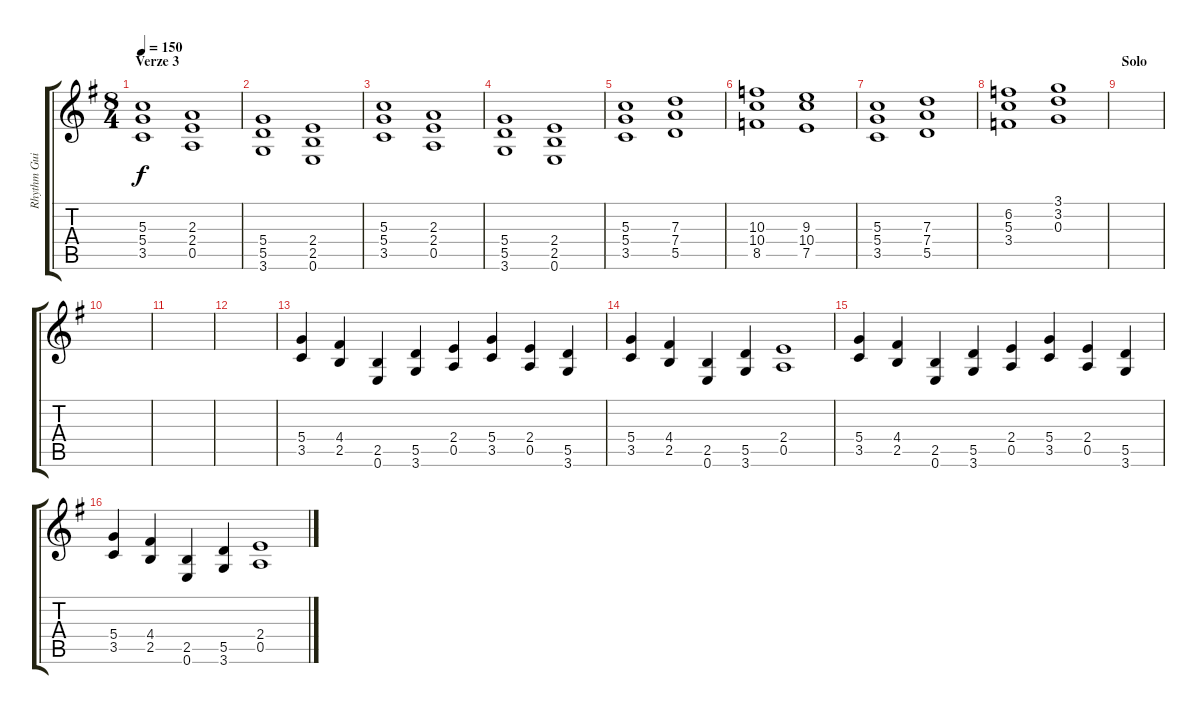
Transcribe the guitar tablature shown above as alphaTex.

\track ("Rhythm Guitar 3" "Rhythm Gui") {instrument distortionguitar}
\staff {score tabs}
\tuning (E4 B3 G3 D3 A2 E2) {hide}
\ts (8 4)
\section ("" "Verze 3")
\tempo 150
\clef g2
\ks g
(5.3 5.4 3.5).1{dy f} (2.3 2.4 0.5).1 |
(5.4 5.5 3.6).1 (2.4 2.5 0.6).1 |
(5.3 5.4 3.5).1 (2.3 2.4 0.5).1 |
(5.4 5.5 3.6).1 (2.4 2.5 0.6).1 |
(5.3 5.4 3.5).1 (7.3 7.4 5.5).1 |
(10.3 10.4 8.5).1 (9.3 10.4 7.5).1 |
(5.3 5.4 3.5).1 (7.3 7.4 5.5).1 |
(6.2 5.3 3.4).1 (3.1 3.2 0.3).1 |
\section ("" "Solo")
|
|
|
|
(5.4 3.5).4 (4.4 2.5).4 (2.5 0.6).4 (5.5 3.6).4 (2.4 0.5).4 (5.4 3.5).4 (2.4 0.5).4 (5.5 3.6).4 |
(5.4 3.5).4 (4.4 2.5).4 (2.5 0.6).4 (5.5 3.6).4 (2.4 0.5).1 |
(5.4 3.5).4 (4.4 2.5).4 (2.5 0.6).4 (5.5 3.6).4 (2.4 0.5).4 (5.4 3.5).4 (2.4 0.5).4 (5.5 3.6).4 |
(5.4 3.5).4 (4.4 2.5).4 (2.5 0.6).4 (5.5 3.6).4 (2.4 0.5).1
